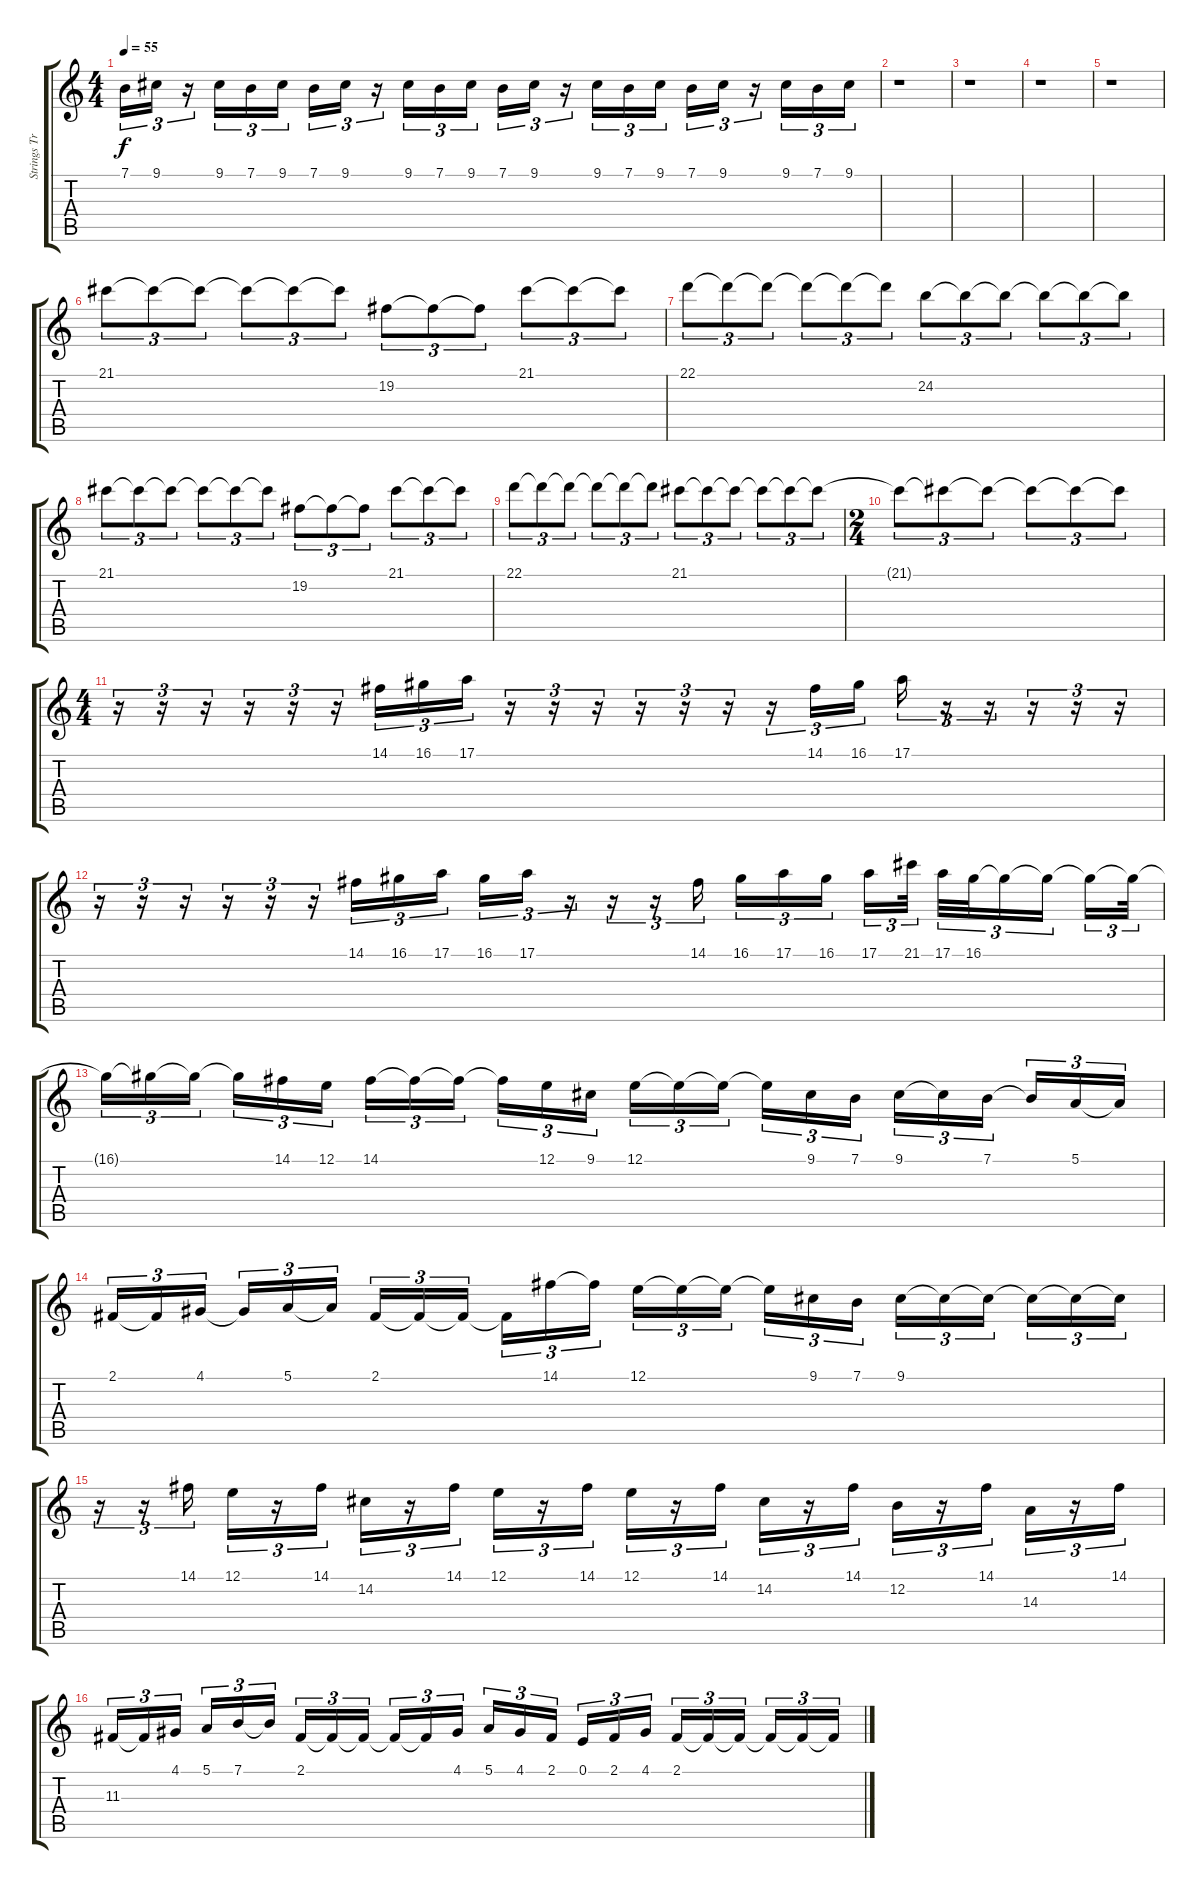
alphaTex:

\track ("Strings Treble" "Strings Tr") {instrument stringensemble1}
\staff {score tabs}
\tuning (E4 B3 G3 D3 A2 E2) {hide}
\ts (4 4)
\tempo 55
\clef g2
\ks c
7.1.16{tu (3 2) dy f} 9.1.16{tu (3 2)} r.16{tu (3 2)} 9.1.16{tu (3 2)} 7.1.16{tu (3 2)} 9.1.16{tu (3 2)} 7.1.16{tu (3 2)} 9.1.16{tu (3 2)} r.16{tu (3 2)} 9.1.16{tu (3 2)} 7.1.16{tu (3 2)} 9.1.16{tu (3 2)} 7.1.16{tu (3 2)} 9.1.16{tu (3 2)} r.16{tu (3 2)} 9.1.16{tu (3 2)} 7.1.16{tu (3 2)} 9.1.16{tu (3 2)} 7.1.16{tu (3 2)} 9.1.16{tu (3 2)} r.16{tu (3 2)} 9.1.16{tu (3 2)} 7.1.16{tu (3 2)} 9.1.16{tu (3 2)} |
r.1 |
r.1 |
r.1 |
r.1 |
21.1.8{tu (3 2)} 21.1{t}.8{tu (3 2)} 21.1{t}.8{tu (3 2)} 21.1{t}.8{tu (3 2)} 21.1{t}.8{tu (3 2)} 21.1{t}.8{tu (3 2)} 19.2.8{tu (3 2)} 19.2{t}.8{tu (3 2)} 19.2{t}.8{tu (3 2)} 21.1.8{tu (3 2)} 21.1{t}.8{tu (3 2)} 21.1{t}.8{tu (3 2)} |
22.1.8{tu (3 2)} 22.1{t}.8{tu (3 2)} 22.1{t}.8{tu (3 2)} 22.1{t}.8{tu (3 2)} 22.1{t}.8{tu (3 2)} 22.1{t}.8{tu (3 2)} 24.2.8{tu (3 2)} 24.2{t}.8{tu (3 2)} 24.2{t}.8{tu (3 2)} 24.2{t}.8{tu (3 2)} 24.2{t}.8{tu (3 2)} 24.2{t}.8{tu (3 2)} |
21.1.8{tu (3 2)} 21.1{t}.8{tu (3 2)} 21.1{t}.8{tu (3 2)} 21.1{t}.8{tu (3 2)} 21.1{t}.8{tu (3 2)} 21.1{t}.8{tu (3 2)} 19.2.8{tu (3 2)} 19.2{t}.8{tu (3 2)} 19.2{t}.8{tu (3 2)} 21.1.8{tu (3 2)} 21.1{t}.8{tu (3 2)} 21.1{t}.8{tu (3 2)} |
22.1.8{tu (3 2)} 22.1{t}.8{tu (3 2)} 22.1{t}.8{tu (3 2)} 22.1{t}.8{tu (3 2)} 22.1{t}.8{tu (3 2)} 22.1{t}.8{tu (3 2)} 21.1.8{tu (3 2)} 21.1{t}.8{tu (3 2)} 21.1{t}.8{tu (3 2)} 21.1{t}.8{tu (3 2)} 21.1{t}.8{tu (3 2)} 21.1{t}.8{tu (3 2)} |
\ts (2 4)
21.1{t}.8{tu (3 2)} 21.1{t}.8{tu (3 2)} 21.1{t}.8{tu (3 2)} 21.1{t}.8{tu (3 2)} 21.1{t}.8{tu (3 2)} 21.1{t}.8{tu (3 2)} |
\ts (4 4)
r.16{tu (3 2)} r.16{tu (3 2)} r.16{tu (3 2)} r.16{tu (3 2)} r.16{tu (3 2)} r.16{tu (3 2)} 14.1.16{tu (3 2)} 16.1.16{tu (3 2)} 17.1.16{tu (3 2)} r.16{tu (3 2)} r.16{tu (3 2)} r.16{tu (3 2)} r.16{tu (3 2)} r.16{tu (3 2)} r.16{tu (3 2)} r.16{tu (3 2)} 14.1.16{tu (3 2)} 16.1.16{tu (3 2)} 17.1.16{tu (3 2)} r.16{tu (3 2)} r.16{tu (3 2)} r.16{tu (3 2)} r.16{tu (3 2)} r.16{tu (3 2)} |
r.16{tu (3 2)} r.16{tu (3 2)} r.16{tu (3 2)} r.16{tu (3 2)} r.16{tu (3 2)} r.16{tu (3 2)} 14.1.16{tu (3 2)} 16.1.16{tu (3 2)} 17.1.16{tu (3 2)} 16.1.16{tu (3 2)} 17.1.16{tu (3 2)} r.16{tu (3 2)} r.16{tu (3 2)} r.16{tu (3 2)} 14.1.16{tu (3 2)} 16.1.16{tu (3 2)} 17.1.16{tu (3 2)} 16.1.16{tu (3 2)} 17.1.16{tu (3 2)} 21.1.32{tu (3 2)} 17.1.32{tu (3 2)} 16.1.32{tu (3 2)} 16.1{t}.16{tu (3 2)} 16.1{t}.16{tu (3 2)} 16.1{t}.16{tu (3 2)} 16.1{t}.32{tu (3 2)} |
16.1{t}.16{tu (3 2)} 16.1{t}.16{tu (3 2)} 16.1{t}.16{tu (3 2)} 16.1{t}.16{tu (3 2)} 14.1.16{tu (3 2)} 12.1.16{tu (3 2)} 14.1.16{tu (3 2)} 14.1{t}.16{tu (3 2)} 14.1{t}.16{tu (3 2)} 14.1{t}.16{tu (3 2)} 12.1.16{tu (3 2)} 9.1.16{tu (3 2)} 12.1.16{tu (3 2)} 12.1{t}.16{tu (3 2)} 12.1{t}.16{tu (3 2)} 12.1{t}.16{tu (3 2)} 9.1.16{tu (3 2)} 7.1.16{tu (3 2)} 9.1.16{tu (3 2)} 9.1{t}.16{tu (3 2)} 7.1.16{tu (3 2)} 7.1{t}.16{tu (3 2)} 5.1.16{tu (3 2)} 5.1{t}.16{tu (3 2)} |
2.1.16{tu (3 2)} 2.1{t}.16{tu (3 2)} 4.1.16{tu (3 2)} 4.1{t}.16{tu (3 2)} 5.1.16{tu (3 2)} 5.1{t}.16{tu (3 2)} 2.1.16{tu (3 2)} 2.1{t}.16{tu (3 2)} 2.1{t}.16{tu (3 2)} 2.1{t}.16{tu (3 2)} 14.1.16{tu (3 2)} 14.1{t}.16{tu (3 2)} 12.1.16{tu (3 2)} 12.1{t}.16{tu (3 2)} 12.1{t}.16{tu (3 2)} 12.1{t}.16{tu (3 2)} 9.1.16{tu (3 2)} 7.1.16{tu (3 2)} 9.1.16{tu (3 2)} 9.1{t}.16{tu (3 2)} 9.1{t}.16{tu (3 2)} 9.1{t}.16{tu (3 2)} 9.1{t}.16{tu (3 2)} 9.1{t}.16{tu (3 2)} |
r.16{tu (3 2)} r.16{tu (3 2)} 14.1.16{tu (3 2)} 12.1.16{tu (3 2)} r.16{tu (3 2)} 14.1.16{tu (3 2)} 14.2.16{tu (3 2)} r.16{tu (3 2)} 14.1.16{tu (3 2)} 12.1.16{tu (3 2)} r.16{tu (3 2)} 14.1.16{tu (3 2)} 12.1.16{tu (3 2)} r.16{tu (3 2)} 14.1.16{tu (3 2)} 14.2.16{tu (3 2)} r.16{tu (3 2)} 14.1.16{tu (3 2)} 12.2.16{tu (3 2)} r.16{tu (3 2)} 14.1.16{tu (3 2)} 14.3.16{tu (3 2)} r.16{tu (3 2)} 14.1.16{tu (3 2)} |
11.3.16{tu (3 2)} 11.3{t}.16{tu (3 2)} 4.1.16{tu (3 2)} 5.1.16{tu (3 2)} 7.1.16{tu (3 2)} 7.1{t}.16{tu (3 2)} 2.1.16{tu (3 2)} 2.1{t}.16{tu (3 2)} 2.1{t}.16{tu (3 2)} 2.1{t}.16{tu (3 2)} 2.1{t}.16{tu (3 2)} 4.1.16{tu (3 2)} 5.1.16{tu (3 2)} 4.1.16{tu (3 2)} 2.1.16{tu (3 2)} 0.1.16{tu (3 2)} 2.1.16{tu (3 2)} 4.1.16{tu (3 2)} 2.1.16{tu (3 2)} 2.1{t}.16{tu (3 2)} 2.1{t}.16{tu (3 2)} 2.1{t}.16{tu (3 2)} 2.1{t}.16{tu (3 2)} 2.1{t}.16{tu (3 2)}
